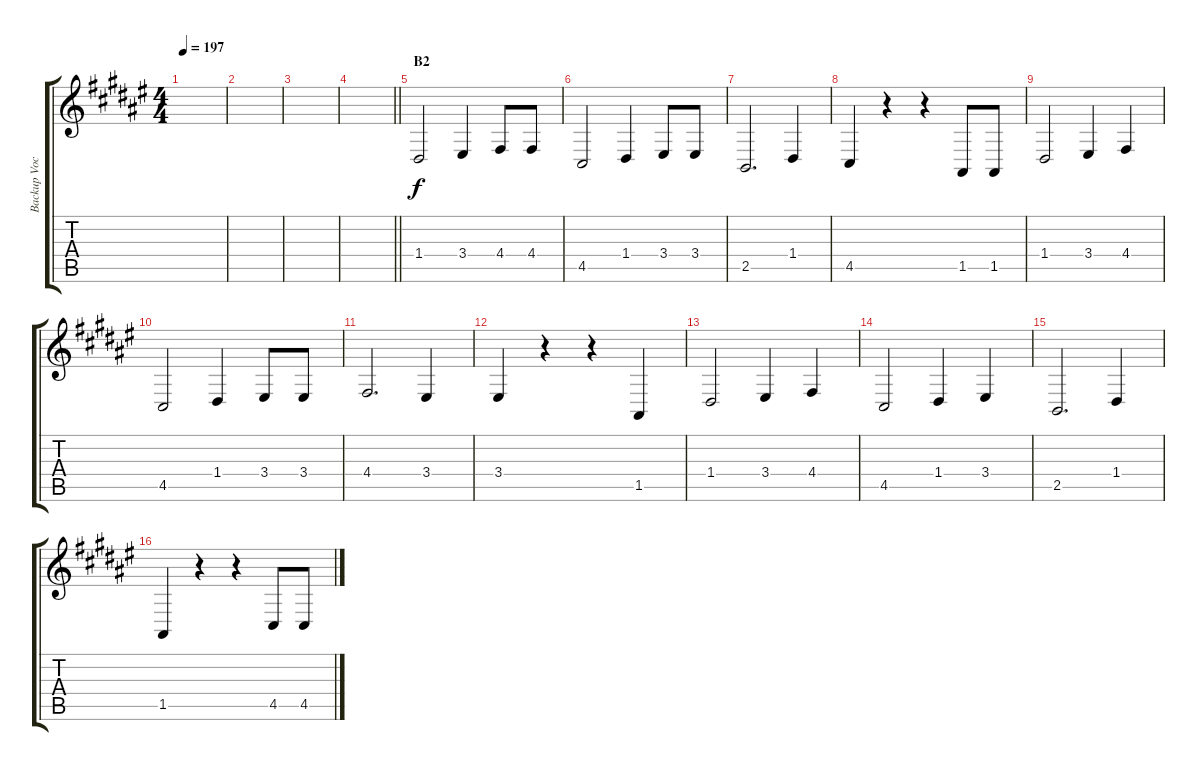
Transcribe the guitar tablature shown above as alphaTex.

\track ("Backup Vocals" "Backup Voc") {instrument altosax}
\staff {score tabs}
\tuning (E4 B3 G3 D3 A2 E2) {hide}
\ts (4 4)
\tempo 197
\clef g2
\ks f#
|
|
|
\barLineRight lightlight
|
\section ("" "B2")
1.4.2 3.4.4 4.4.8 4.4.8 |
4.5.2 1.4.4 3.4.8 3.4.8 |
2.5.2{d} 1.4.4 |
4.5.4 r.4 r.4 1.5.8 1.5.8 |
1.4.2 3.4.4 4.4.4 |
4.5.2 1.4.4 3.4.8 3.4.8 |
4.4.2{d} 3.4.4 |
3.4.4 r.4 r.4 1.5.4 |
1.4.2 3.4.4 4.4.4 |
4.5.2 1.4.4 3.4.4 |
2.5.2{d} 1.4.4 |
1.5.4 r.4 r.4 4.5.8 4.5.8
